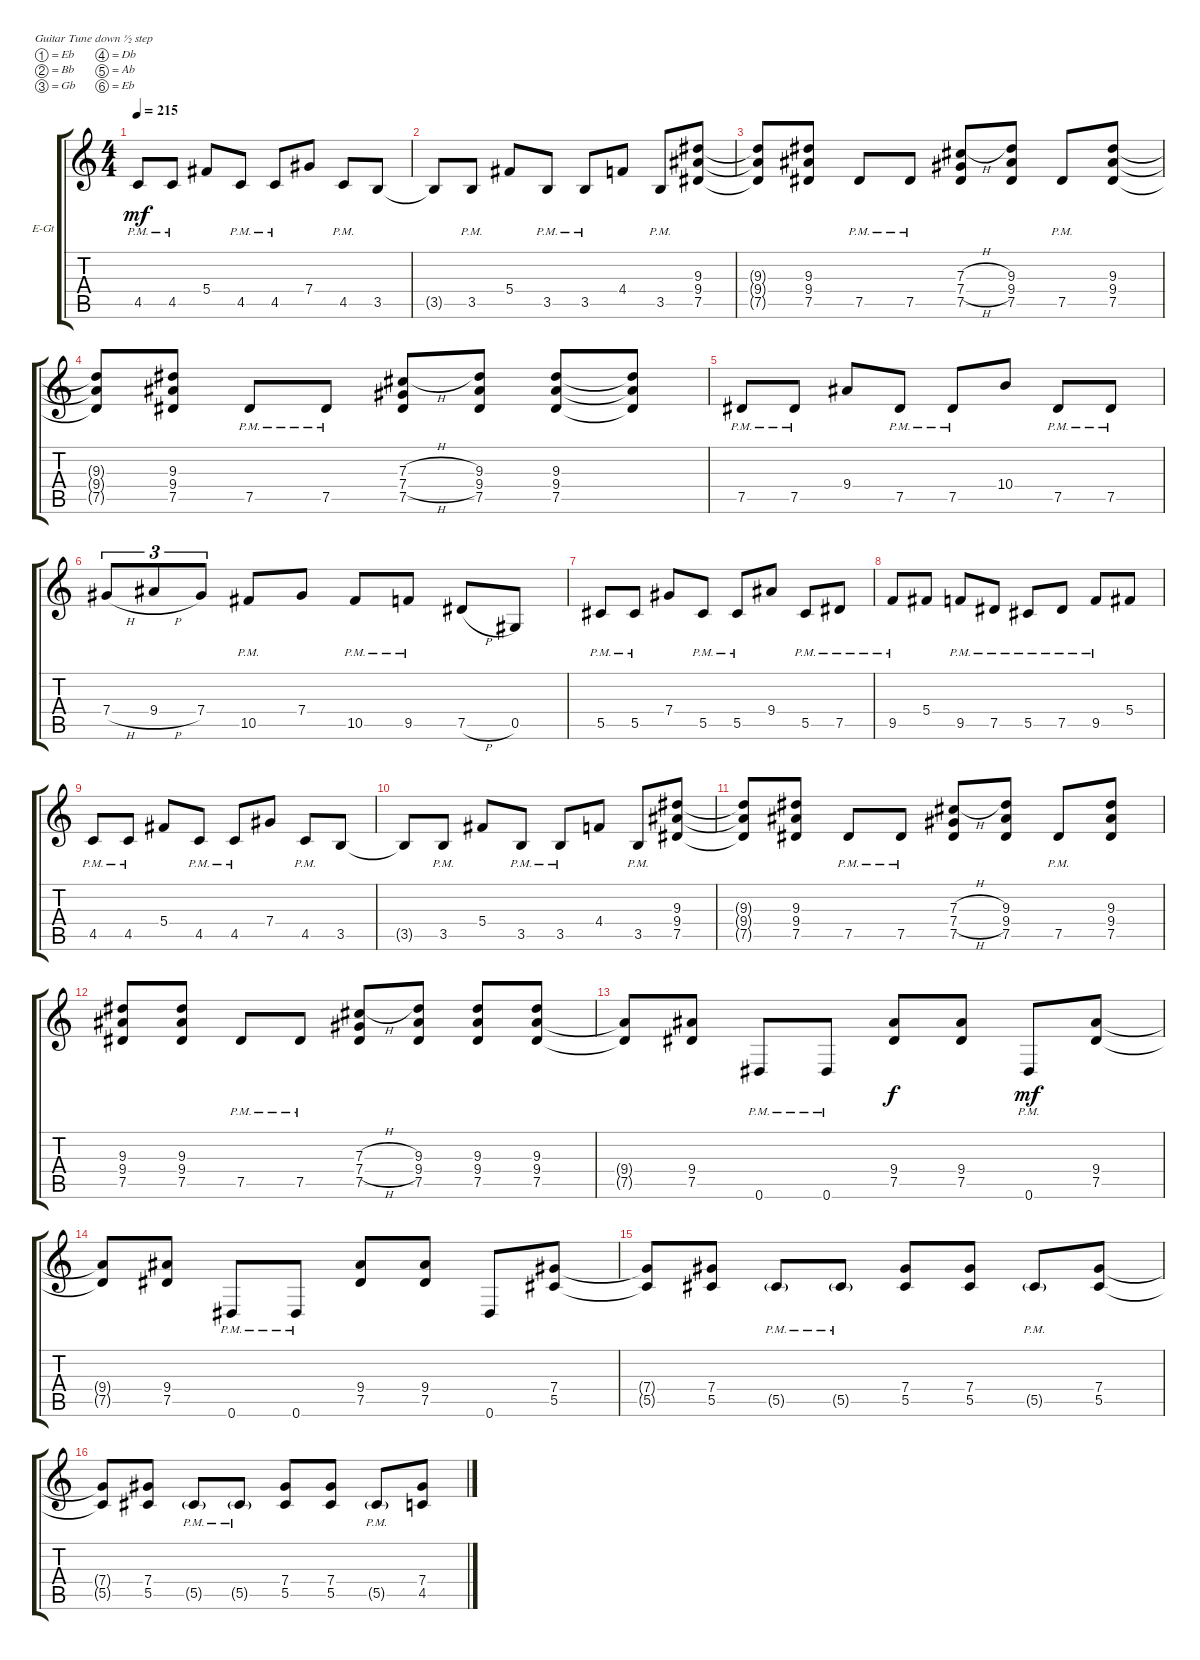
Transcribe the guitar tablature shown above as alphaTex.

\bracketExtendMode groupsimilarinstruments
\firstSystemTrackNameOrientation horizontal
\otherSystemsTrackNameOrientation horizontal
\track ("right" "E-Gt") {instrument distortionguitar}
\staff {score tabs}
\tuning (Eb4 Bb3 Gb3 Db3 Ab2 Eb2)
\ts (4 4)
\tempo 215
\clef g2
\ks c
4.5{pm}.8{dy mf} 4.5{pm}.8 5.4.8 4.5{pm}.8 4.5{pm}.8 7.4.8 4.5{pm}.8 3.5.8 |
3.5{t}.8 3.5{pm}.8 5.4.8 3.5{pm}.8 3.5{pm}.8 4.4.8 3.5{pm}.8 (7.5 9.4 9.3).8 |
(7.5{t} 9.4{t} 9.3{t}).8 (9.3 9.4 7.5).8 7.5{pm}.8 7.5{pm}.8 (7.5 7.4{h} 7.3{h}).8 (7.5 9.3 9.4).8 7.5{pm}.8 (7.5 9.4 9.3).8 |
(7.5{t} 9.4{t} 9.3{t}).8 (9.3 9.4 7.5).8 7.5{pm}.8 7.5{pm}.8 (7.5 7.4{h} 7.3{h}).8 (7.5 9.3 9.4).8 (7.5 9.4 9.3).8 (7.5{t} 9.4{t} 9.3{t}).8 |
7.5{pm}.8 7.5{pm}.8 9.4.8 7.5{pm}.8 7.5{pm}.8 10.4.8 7.5{pm}.8 7.5{pm}.8 |
7.4{h}.8{tu (3 2)} 9.4{h}.8{tu (3 2)} 7.4.8{tu (3 2)} 10.5{pm}.8 7.4.8 10.5{pm}.8 9.5{pm}.8 7.5{h}.8 0.5.8 |
5.5{pm}.8 5.5{pm}.8 7.4.8 5.5{pm}.8 5.5{pm}.8 9.4.8 5.5{pm}.8 7.5{pm}.8 |
9.5{pm}.8 5.4.8 9.5{pm}.8 7.5{pm}.8 5.5{pm}.8 7.5{pm}.8 9.5{pm}.8 5.4.8 |
4.5{pm}.8 4.5{pm}.8 5.4.8 4.5{pm}.8 4.5{pm}.8 7.4.8 4.5{pm}.8 3.5.8 |
3.5{t}.8 3.5{pm}.8 5.4.8 3.5{pm}.8 3.5{pm}.8 4.4.8 3.5{pm}.8 (7.5 9.4 9.3).8 |
(7.5{t} 9.4{t} 9.3{t}).8 (9.3 9.4 7.5).8 7.5{pm}.8 7.5{pm}.8 (7.5 7.4{h} 7.3{h}).8 (7.5 9.3 9.4).8 7.5{pm}.8 (7.5 9.4 9.3).8 |
(7.5 9.4 9.3).8 (9.3 9.4 7.5).8 7.5{pm}.8 7.5{pm}.8 (7.5 7.4{h} 7.3{h}).8 (7.5 9.3 9.4).8 (7.5 9.4 9.3).8 (7.5 9.4 9.3).8 |
(9.4{t} 7.5{t}).8 (7.5 9.4).8 0.6{pm}.8 0.6{pm}.8 (7.5 9.4).8{dy f} (9.4 7.5).8 0.6{pm}.8{dy mf} (7.5 9.4).8 |
(9.4{t} 7.5{t}).8 (7.5 9.4).8 0.6{pm}.8 0.6{pm}.8 (7.5 9.4).8 (7.5 9.4).8 0.6.8 (5.5 7.4).8 |
(5.5{t} 7.4{t}).8 (5.5 7.4).8 5.5{g pm}.8 5.5{g pm}.8 (5.5 7.4).8 (5.5 7.4).8 5.5{g pm}.8 (5.5 7.4).8 |
(7.4{t} 5.5{t}).8 (5.5 7.4).8 5.5{g pm}.8 5.5{g pm}.8 (5.5 7.4).8 (5.5 7.4).8 5.5{g pm}.8 (4.5 7.4).8
